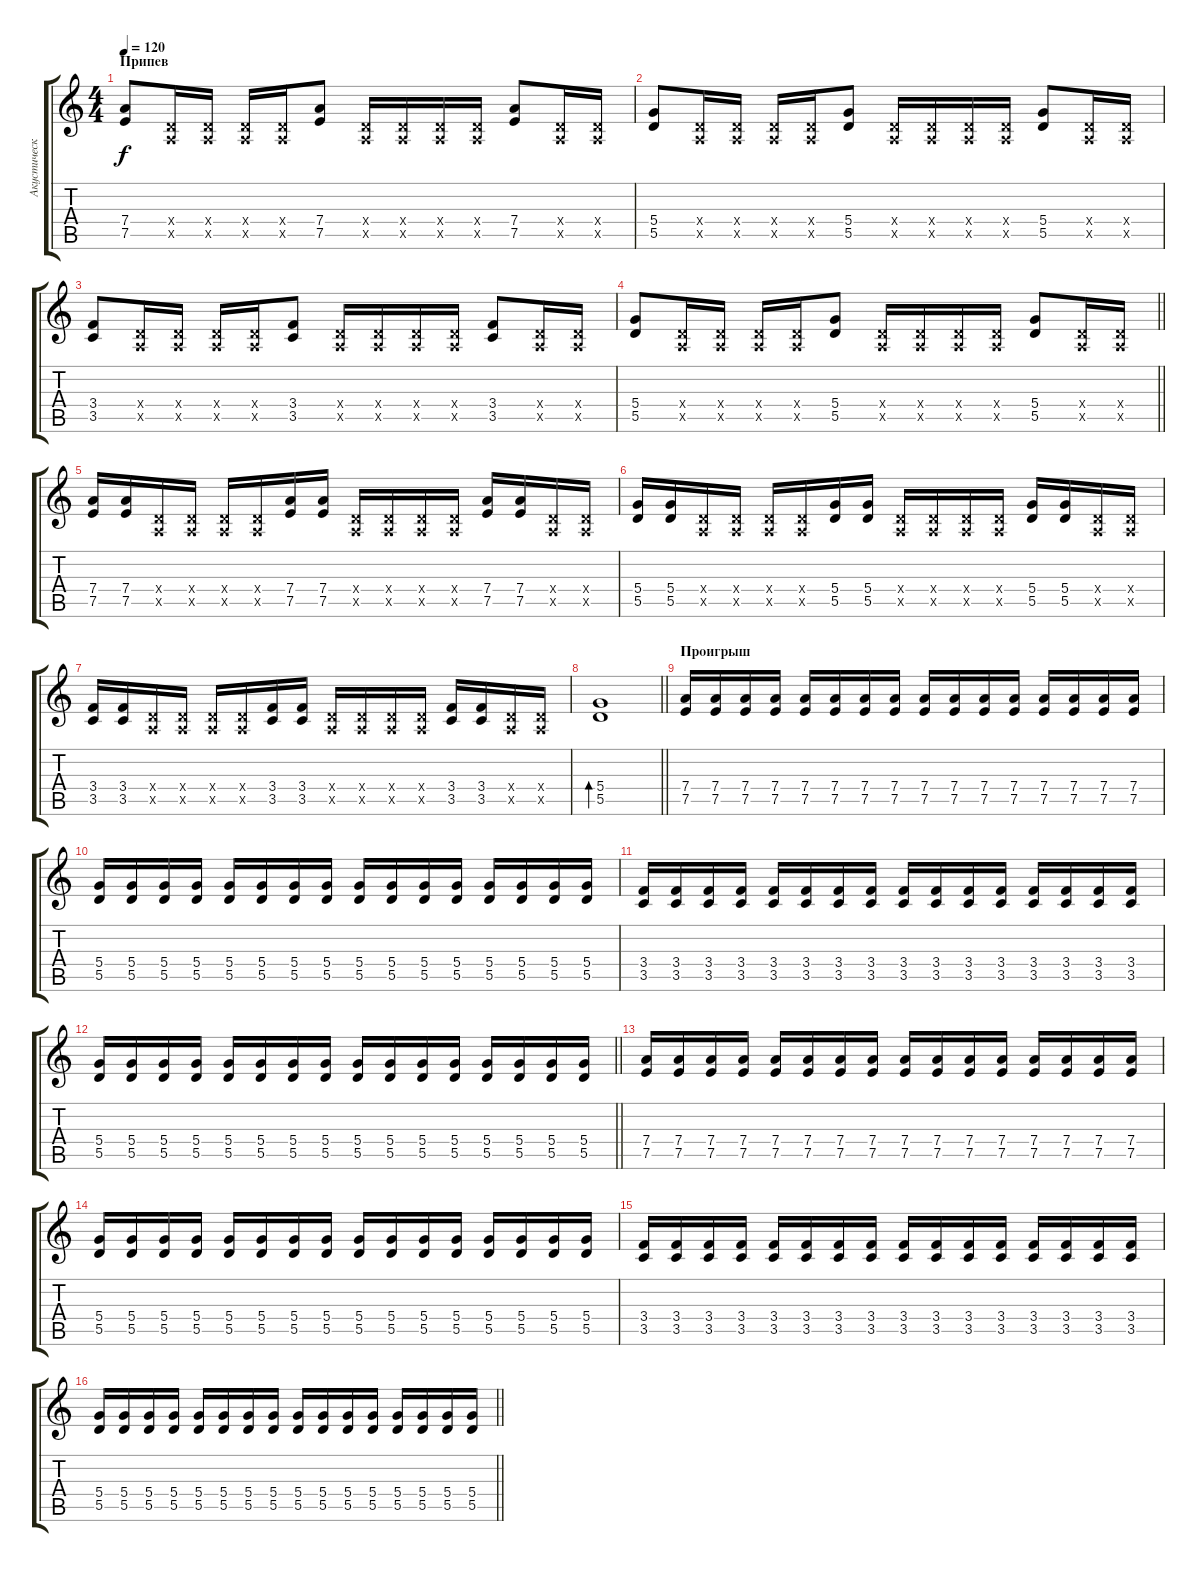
\track ("Акустическая гитара" "Акустическ") {instrument acousticguitarsteel}
\staff {score tabs}
\tuning (E4 B3 G3 D3 A2 E2) {hide}
\ts (4 4)
\section ("" "Припев")
\tempo 120
\clef g2
\ks c
(7.4 7.5).8{dy f} (0.4{x} 0.5{x}).16 (0.4{x} 0.5{x}).16 (0.4{x} 0.5{x}).16 (0.4{x} 0.5{x}).16 (7.4 7.5).8 (0.4{x} 0.5{x}).16 (0.4{x} 0.5{x}).16 (0.4{x} 0.5{x}).16 (0.4{x} 0.5{x}).16 (7.4 7.5).8 (0.4{x} 0.5{x}).16 (0.4{x} 0.5{x}).16 |
(5.4 5.5).8 (0.4{x} 0.5{x}).16 (0.4{x} 0.5{x}).16 (0.4{x} 0.5{x}).16 (0.4{x} 0.5{x}).16 (5.4 5.5).8 (0.4{x} 0.5{x}).16 (0.4{x} 0.5{x}).16 (0.4{x} 0.5{x}).16 (0.4{x} 0.5{x}).16 (5.4 5.5).8 (0.4{x} 0.5{x}).16 (0.4{x} 0.5{x}).16 |
(3.4 3.5).8 (0.4{x} 0.5{x}).16 (0.4{x} 0.5{x}).16 (0.4{x} 0.5{x}).16 (0.4{x} 0.5{x}).16 (3.4 3.5).8 (0.4{x} 0.5{x}).16 (0.4{x} 0.5{x}).16 (0.4{x} 0.5{x}).16 (0.4{x} 0.5{x}).16 (3.4 3.5).8 (0.4{x} 0.5{x}).16 (0.4{x} 0.5{x}).16 |
\barLineRight lightlight
(5.4 5.5).8 (0.4{x} 0.5{x}).16 (0.4{x} 0.5{x}).16 (0.4{x} 0.5{x}).16 (0.4{x} 0.5{x}).16 (5.4 5.5).8 (0.4{x} 0.5{x}).16 (0.4{x} 0.5{x}).16 (0.4{x} 0.5{x}).16 (0.4{x} 0.5{x}).16 (5.4 5.5).8 (0.4{x} 0.5{x}).16 (0.4{x} 0.5{x}).16 |
\section ("" "")
(7.4 7.5).16 (7.4 7.5).16 (0.4{x} 0.5{x}).16 (0.4{x} 0.5{x}).16 (0.4{x} 0.5{x}).16 (0.4{x} 0.5{x}).16 (7.4 7.5).16 (7.4 7.5).16 (0.4{x} 0.5{x}).16 (0.4{x} 0.5{x}).16 (0.4{x} 0.5{x}).16 (0.4{x} 0.5{x}).16 (7.4 7.5).16 (7.4 7.5).16 (0.4{x} 0.5{x}).16 (0.4{x} 0.5{x}).16 |
(5.4 5.5).16 (5.4 5.5).16 (0.4{x} 0.5{x}).16 (0.4{x} 0.5{x}).16 (0.4{x} 0.5{x}).16 (0.4{x} 0.5{x}).16 (5.4 5.5).16 (5.4 5.5).16 (0.4{x} 0.5{x}).16 (0.4{x} 0.5{x}).16 (0.4{x} 0.5{x}).16 (0.4{x} 0.5{x}).16 (5.4 5.5).16 (5.4 5.5).16 (0.4{x} 0.5{x}).16 (0.4{x} 0.5{x}).16 |
(3.4 3.5).16 (3.4 3.5).16 (0.4{x} 0.5{x}).16 (0.4{x} 0.5{x}).16 (0.4{x} 0.5{x}).16 (0.4{x} 0.5{x}).16 (3.4 3.5).16 (3.4 3.5).16 (0.4{x} 0.5{x}).16 (0.4{x} 0.5{x}).16 (0.4{x} 0.5{x}).16 (0.4{x} 0.5{x}).16 (3.4 3.5).16 (3.4 3.5).16 (0.4{x} 0.5{x}).16 (0.4{x} 0.5{x}).16 |
\barLineRight lightlight
(5.4 5.5).1{bd 120} |
\section ("" "Проигрыш")
(7.4 7.5).16 (7.4 7.5).16 (7.4 7.5).16 (7.4 7.5).16 (7.4 7.5).16 (7.4 7.5).16 (7.4 7.5).16 (7.4 7.5).16 (7.4 7.5).16 (7.4 7.5).16 (7.4 7.5).16 (7.4 7.5).16 (7.4 7.5).16 (7.4 7.5).16 (7.4 7.5).16 (7.4 7.5).16 |
(5.4 5.5).16 (5.4 5.5).16 (5.4 5.5).16 (5.4 5.5).16 (5.4 5.5).16 (5.4 5.5).16 (5.4 5.5).16 (5.4 5.5).16 (5.4 5.5).16 (5.4 5.5).16 (5.4 5.5).16 (5.4 5.5).16 (5.4 5.5).16 (5.4 5.5).16 (5.4 5.5).16 (5.4 5.5).16 |
(3.4 3.5).16 (3.4 3.5).16 (3.4 3.5).16 (3.4 3.5).16 (3.4 3.5).16 (3.4 3.5).16 (3.4 3.5).16 (3.4 3.5).16 (3.4 3.5).16 (3.4 3.5).16 (3.4 3.5).16 (3.4 3.5).16 (3.4 3.5).16 (3.4 3.5).16 (3.4 3.5).16 (3.4 3.5).16 |
\barLineRight lightlight
(5.4 5.5).16 (5.4 5.5).16 (5.4 5.5).16 (5.4 5.5).16 (5.4 5.5).16 (5.4 5.5).16 (5.4 5.5).16 (5.4 5.5).16 (5.4 5.5).16 (5.4 5.5).16 (5.4 5.5).16 (5.4 5.5).16 (5.4 5.5).16 (5.4 5.5).16 (5.4 5.5).16 (5.4 5.5).16 |
\section ("" "")
(7.4 7.5).16 (7.4 7.5).16 (7.4 7.5).16 (7.4 7.5).16 (7.4 7.5).16 (7.4 7.5).16 (7.4 7.5).16 (7.4 7.5).16 (7.4 7.5).16 (7.4 7.5).16 (7.4 7.5).16 (7.4 7.5).16 (7.4 7.5).16 (7.4 7.5).16 (7.4 7.5).16 (7.4 7.5).16 |
(5.4 5.5).16 (5.4 5.5).16 (5.4 5.5).16 (5.4 5.5).16 (5.4 5.5).16 (5.4 5.5).16 (5.4 5.5).16 (5.4 5.5).16 (5.4 5.5).16 (5.4 5.5).16 (5.4 5.5).16 (5.4 5.5).16 (5.4 5.5).16 (5.4 5.5).16 (5.4 5.5).16 (5.4 5.5).16 |
(3.4 3.5).16 (3.4 3.5).16 (3.4 3.5).16 (3.4 3.5).16 (3.4 3.5).16 (3.4 3.5).16 (3.4 3.5).16 (3.4 3.5).16 (3.4 3.5).16 (3.4 3.5).16 (3.4 3.5).16 (3.4 3.5).16 (3.4 3.5).16 (3.4 3.5).16 (3.4 3.5).16 (3.4 3.5).16 |
\barLineRight lightlight
(5.4 5.5).16 (5.4 5.5).16 (5.4 5.5).16 (5.4 5.5).16 (5.4 5.5).16 (5.4 5.5).16 (5.4 5.5).16 (5.4 5.5).16 (5.4 5.5).16 (5.4 5.5).16 (5.4 5.5).16 (5.4 5.5).16 (5.4 5.5).16 (5.4 5.5).16 (5.4 5.5).16 (5.4 5.5).16
